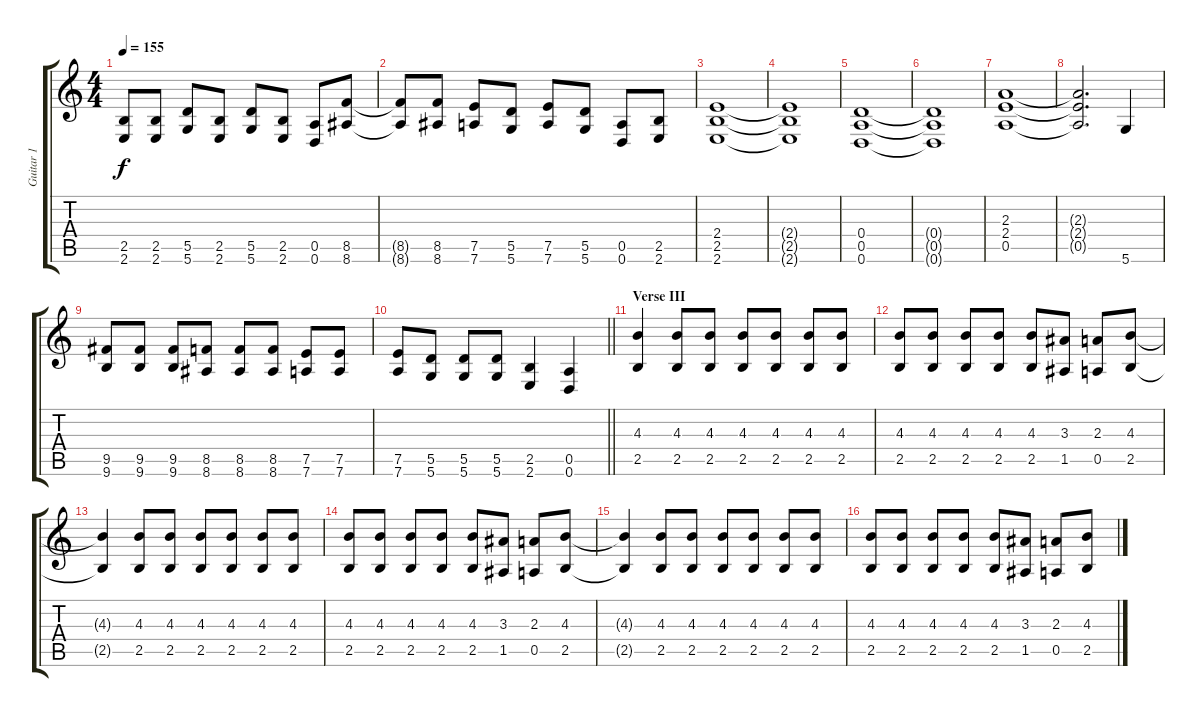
\track ("Guitar 1" "Guitar 1") {instrument distortionguitar}
\staff {score tabs}
\tuning (E4 B3 G3 D3 A2 D2) {hide}
\ts (4 4)
\tempo 155
\clef g2
\ks c
(2.5{t} 2.6{t}).8{dy f} (2.5 2.6).8 (5.5 5.6).8 (2.5 2.6).8 (5.5 5.6).8 (2.5 2.6).8 (0.5 0.6).8 (8.5 8.6).8 |
(8.5{t} 8.6{t}).8 (8.5 8.6).8 (7.5 7.6).8 (5.5 5.6).8 (7.5 7.6).8 (5.5 5.6).8 (0.5 0.6).8 (2.5 2.6).8 |
(2.4 2.5 2.6).1 |
(2.4{t} 2.5{t} 2.6{t}).1 |
(0.4 0.5 0.6).1 |
(0.4{t} 0.5{t} 0.6{t}).1 |
(2.3 2.4 0.5).1 |
(2.3{t} 2.4{t} 0.5{t}).2{d} 5.6.4 |
(9.5 9.6).8 (9.5 9.6).8 (9.5 9.6).8 (8.5 8.6).8 (8.5 8.6).8 (8.5 8.6).8 (7.5 7.6).8 (7.5 7.6).8 |
\barLineRight lightlight
(7.5 7.6).8 (5.5 5.6).8 (5.5 5.6).8 (5.5 5.6).8 (2.5 2.6).4 (0.5 0.6).4 |
\section ("" "Verse III")
(4.3 2.5).4 (4.3 2.5).8 (4.3 2.5).8 (4.3 2.5).8 (4.3 2.5).8 (4.3 2.5).8 (4.3 2.5).8 |
(4.3 2.5).8 (4.3 2.5).8 (4.3 2.5).8 (4.3 2.5).8 (4.3 2.5).8 (3.3 1.5).8 (2.3 0.5).8 (4.3 2.5).8 |
(4.3{t} 2.5{t}).4 (4.3 2.5).8 (4.3 2.5).8 (4.3 2.5).8 (4.3 2.5).8 (4.3 2.5).8 (4.3 2.5).8 |
(4.3 2.5).8 (4.3 2.5).8 (4.3 2.5).8 (4.3 2.5).8 (4.3 2.5).8 (3.3 1.5).8 (2.3 0.5).8 (4.3 2.5).8 |
(4.3{t} 2.5{t}).4 (4.3 2.5).8 (4.3 2.5).8 (4.3 2.5).8 (4.3 2.5).8 (4.3 2.5).8 (4.3 2.5).8 |
(4.3 2.5).8 (4.3 2.5).8 (4.3 2.5).8 (4.3 2.5).8 (4.3 2.5).8 (3.3 1.5).8 (2.3 0.5).8 (4.3 2.5).8
